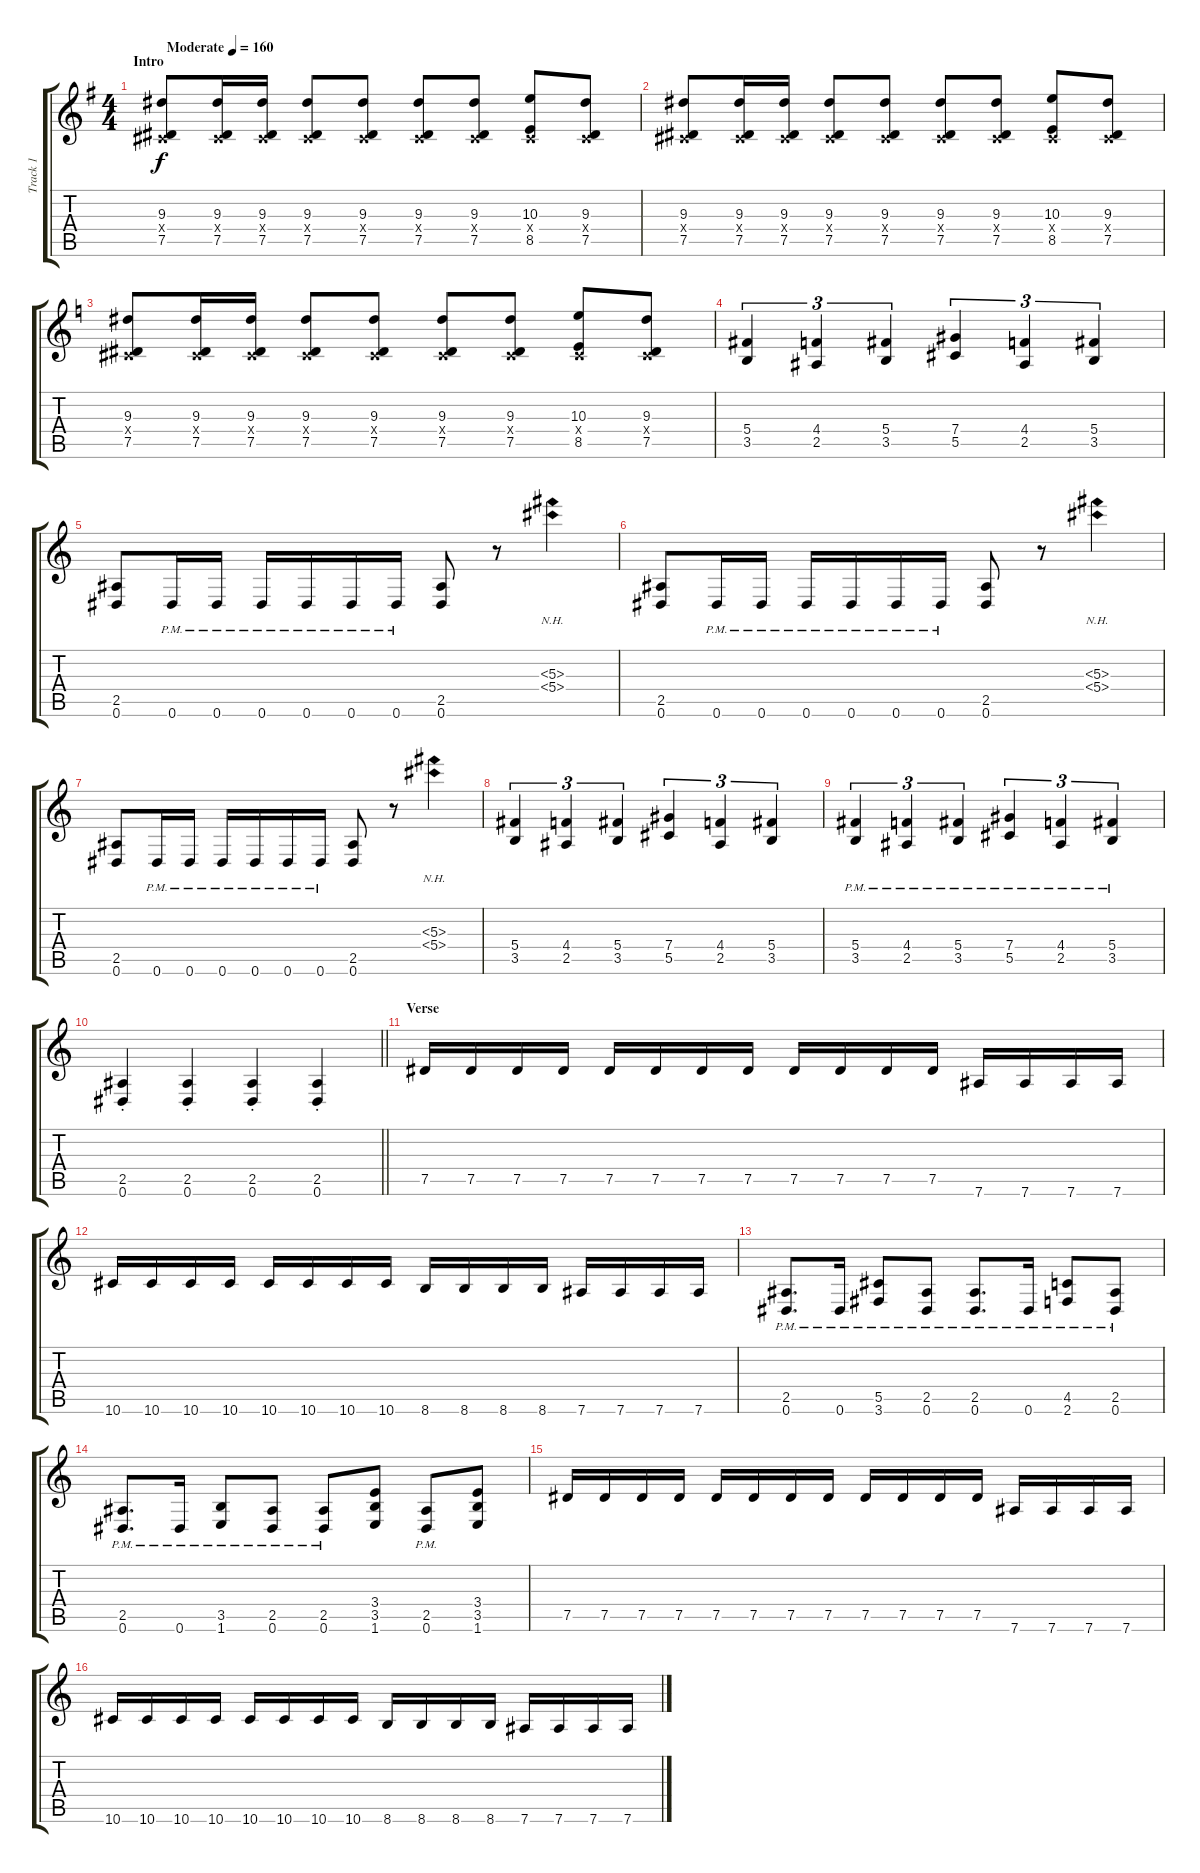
\track ("Track 1" "Track 1") {instrument distortionguitar}
\staff {score tabs}
\tuning (Eb4 Bb3 Gb3 Db3 Ab2 Eb2) {hide}
\ts (4 4)
\section ("" "Intro")
\tempo (160 "Moderate")
\clef g2
\ks g
(9.3 0.4{x} 7.5).8{dy f instrument distortionguitar} (9.3 0.4{x} 7.5).16 (9.3 0.4{x} 7.5).16 (9.3 0.4{x} 7.5).8 (9.3 0.4{x} 7.5).8 (9.3 0.4{x} 7.5).8 (9.3 0.4{x} 7.5).8 (10.3 0.4{x} 8.5).8 (9.3 0.4{x} 7.5).8 |
(9.3 0.4{x} 7.5).8 (9.3 0.4{x} 7.5).16 (9.3 0.4{x} 7.5).16 (9.3 0.4{x} 7.5).8 (9.3 0.4{x} 7.5).8 (9.3 0.4{x} 7.5).8 (9.3 0.4{x} 7.5).8 (10.3 0.4{x} 8.5).8 (9.3 0.4{x} 7.5).8 |
\ks c
(9.3 0.4{x} 7.5).8 (9.3 0.4{x} 7.5).16 (9.3 0.4{x} 7.5).16 (9.3 0.4{x} 7.5).8 (9.3 0.4{x} 7.5).8 (9.3 0.4{x} 7.5).8 (9.3 0.4{x} 7.5).8 (10.3 0.4{x} 8.5).8 (9.3 0.4{x} 7.5).8 |
(5.4 3.5).4{tu (3 2)} (4.4 2.5).4{tu (3 2)} (5.4 3.5).4{tu (3 2)} (7.4 5.5).4{tu (3 2)} (4.4 2.5).4{tu (3 2)} (5.4 3.5).4{tu (3 2)} |
(2.5 0.6).8 0.6{pm}.16 0.6{pm}.16 0.6{pm}.16 0.6{pm}.16 0.6{pm}.16 0.6{pm}.16 (2.5 0.6).8 r.8 (5.3{nh} 5.4{nh}).4 |
(2.5 0.6).8 0.6{pm}.16 0.6{pm}.16 0.6{pm}.16 0.6{pm}.16 0.6{pm}.16 0.6{pm}.16 (2.5 0.6).8 r.8 (5.3{nh} 5.4{nh}).4 |
(2.5 0.6).8 0.6{pm}.16 0.6{pm}.16 0.6{pm}.16 0.6{pm}.16 0.6{pm}.16 0.6{pm}.16 (2.5 0.6).8 r.8 (5.3{nh} 5.4{nh}).4 |
(5.4 3.5).4{tu (3 2)} (4.4 2.5).4{tu (3 2)} (5.4 3.5).4{tu (3 2)} (7.4 5.5).4{tu (3 2)} (4.4 2.5).4{tu (3 2)} (5.4 3.5).4{tu (3 2)} |
(5.4{pm} 3.5{pm}).4{tu (3 2)} (4.4{pm} 2.5{pm}).4{tu (3 2)} (5.4{pm} 3.5{pm}).4{tu (3 2)} (7.4{pm} 5.5{pm}).4{tu (3 2)} (4.4{pm} 2.5{pm}).4{tu (3 2)} (5.4{pm} 3.5{pm}).4{tu (3 2)} |
\barLineRight lightlight
(2.5{st} 0.6{st}).4 (2.5{st} 0.6{st}).4 (2.5{st} 0.6{st}).4 (2.5{st} 0.6{st}).4 |
\section ("" "Verse")
7.5.16 7.5.16 7.5.16 7.5.16 7.5.16 7.5.16 7.5.16 7.5.16 7.5.16 7.5.16 7.5.16 7.5.16 7.6.16 7.6.16 7.6.16 7.6.16 |
10.6.16 10.6.16 10.6.16 10.6.16 10.6.16 10.6.16 10.6.16 10.6.16 8.6.16 8.6.16 8.6.16 8.6.16 7.6.16 7.6.16 7.6.16 7.6.16 |
(2.5{pm} 0.6{pm}).8{d} 0.6{pm}.16 (5.5{pm} 3.6{pm}).8 (2.5{pm} 0.6{pm}).8 (2.5{pm} 0.6{pm}).8{d} 0.6{pm}.16 (4.5{pm} 2.6{pm}).8 (2.5{pm} 0.6{pm}).8 |
(2.5{pm} 0.6{pm}).8{d} 0.6{pm}.16 (3.5{pm} 1.6{pm}).8 (2.5{pm} 0.6{pm}).8 (2.5{pm} 0.6{pm}).8 (3.4 3.5 1.6).8 (2.5{pm} 0.6{pm}).8 (3.4 3.5 1.6).8 |
7.5.16 7.5.16 7.5.16 7.5.16 7.5.16 7.5.16 7.5.16 7.5.16 7.5.16 7.5.16 7.5.16 7.5.16 7.6.16 7.6.16 7.6.16 7.6.16 |
10.6.16 10.6.16 10.6.16 10.6.16 10.6.16 10.6.16 10.6.16 10.6.16 8.6.16 8.6.16 8.6.16 8.6.16 7.6.16 7.6.16 7.6.16 7.6.16
